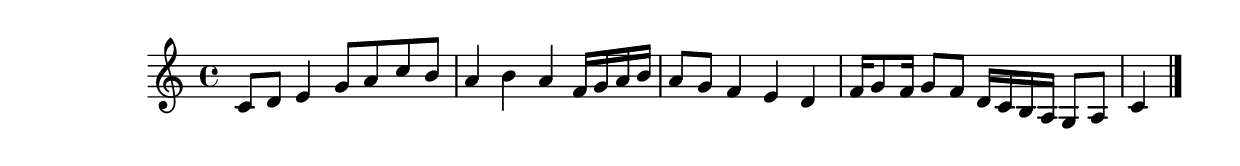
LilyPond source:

\header{tagline = " "}

\score{
\absolute {
\override Score.BarNumber.break-visibility = ##(#f #f #f) 
 c'8 d'8 e'4 g'8 a'8 c''8 b'8 a'4 b'4 a'4 f'16 g'16 a'16 b'16 a'8 g'8 f'4 e'4 d'4 f'16 g'8 f'16 g'8 f'8 d'16 c'16 b16 a16 g8 a8 c'4 \bar"|."

}
\midi{}
\layout{}
}
